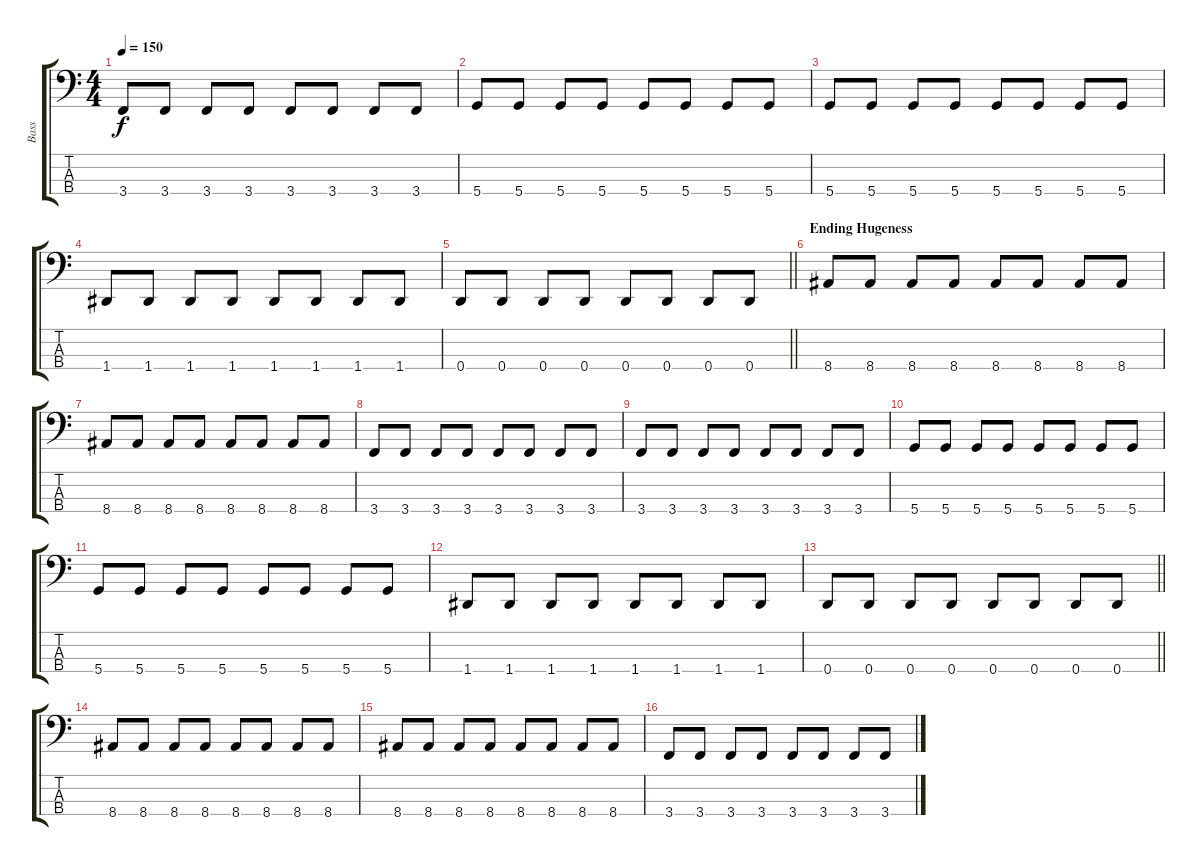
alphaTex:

\track ("Bass" "Bass") {instrument electricbassfinger}
\staff {score tabs}
\tuning (G2 D2 A1 D1) {hide}
\ts (4 4)
\tempo 150
\clef f4
\ks c
3.4.8{dy f} 3.4.8 3.4.8 3.4.8 3.4.8 3.4.8 3.4.8 3.4.8 |
5.4.8 5.4.8 5.4.8 5.4.8 5.4.8 5.4.8 5.4.8 5.4.8 |
5.4.8 5.4.8 5.4.8 5.4.8 5.4.8 5.4.8 5.4.8 5.4.8 |
1.4.8 1.4.8 1.4.8 1.4.8 1.4.8 1.4.8 1.4.8 1.4.8 |
\barLineRight lightlight
0.4.8 0.4.8 0.4.8 0.4.8 0.4.8 0.4.8 0.4.8 0.4.8 |
\section ("" "Ending Hugeness")
8.4.8 8.4.8 8.4.8 8.4.8 8.4.8 8.4.8 8.4.8 8.4.8 |
8.4.8 8.4.8 8.4.8 8.4.8 8.4.8 8.4.8 8.4.8 8.4.8 |
3.4.8 3.4.8 3.4.8 3.4.8 3.4.8 3.4.8 3.4.8 3.4.8 |
3.4.8 3.4.8 3.4.8 3.4.8 3.4.8 3.4.8 3.4.8 3.4.8 |
5.4.8 5.4.8 5.4.8 5.4.8 5.4.8 5.4.8 5.4.8 5.4.8 |
5.4.8 5.4.8 5.4.8 5.4.8 5.4.8 5.4.8 5.4.8 5.4.8 |
1.4.8 1.4.8 1.4.8 1.4.8 1.4.8 1.4.8 1.4.8 1.4.8 |
\barLineRight lightlight
0.4.8 0.4.8 0.4.8 0.4.8 0.4.8 0.4.8 0.4.8 0.4.8 |
8.4.8 8.4.8 8.4.8 8.4.8 8.4.8 8.4.8 8.4.8 8.4.8 |
8.4.8 8.4.8 8.4.8 8.4.8 8.4.8 8.4.8 8.4.8 8.4.8 |
3.4.8 3.4.8 3.4.8 3.4.8 3.4.8 3.4.8 3.4.8 3.4.8
